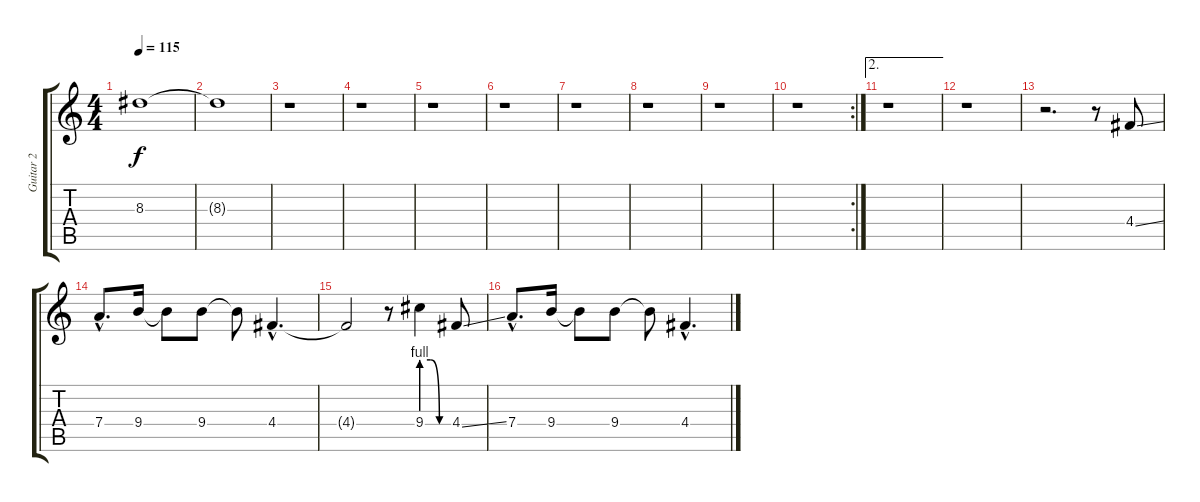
\track ("Guitar 2" "Guitar 2") {instrument distortionguitar}
\staff {score tabs}
\tuning (E4 B3 G3 D3 A2 E2) {hide}
\ts (4 4)
\tempo 115
\clef g2
\ks c
8.3.1{dy f} |
8.3{t}.1 |
r.1 |
r.1 |
r.1 |
r.1 |
r.1 |
r.1 |
r.1 |
\rc 2
r.1 |
\ae 2
r.1 |
r.1 |
r.2{d} r.8 4.4{ss}.8 |
7.4{hac}.8{d} 9.4.16 9.4{t}.8 9.4.8 9.4{t}.8 4.4{hac}.4{d} |
4.4{t}.2 r.8 9.4{be (custom 0 4 20 4 40 0 60 0)}.4 4.4{ss}.8 |
7.4{hac}.8{d} 9.4.16 9.4{t}.8 9.4.8 9.4{t}.8 4.4{hac}.4{d}
